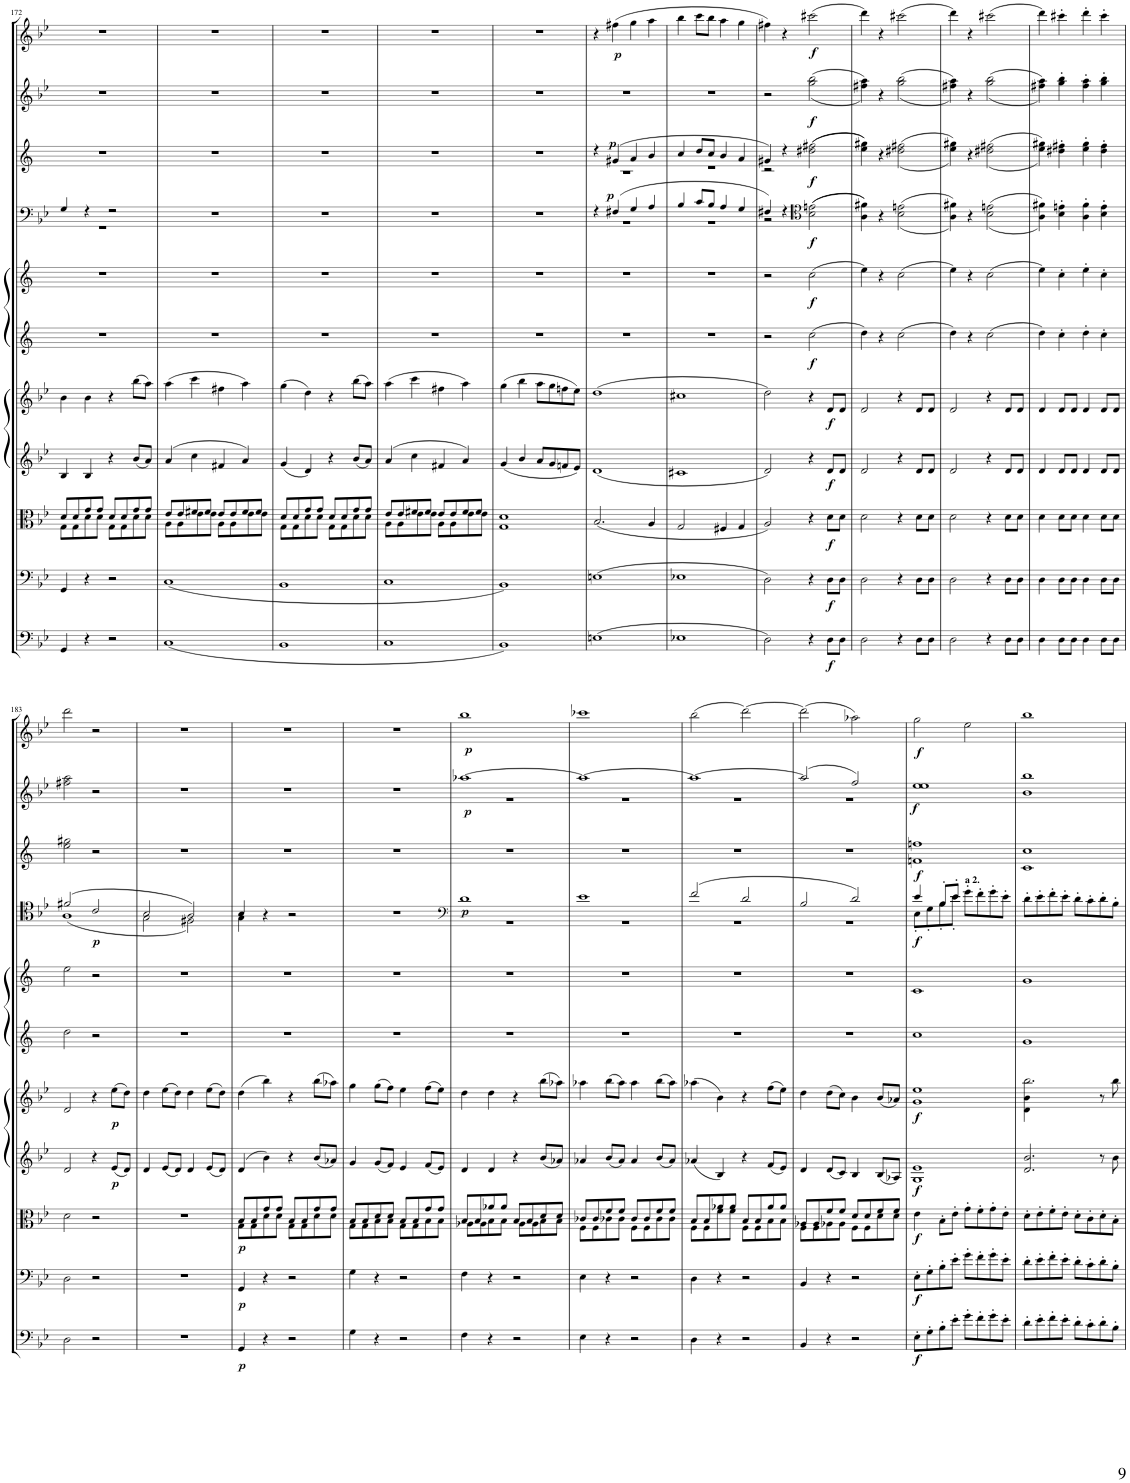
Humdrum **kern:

**kern	**dynam	**kern	**dynam	**kern	**dynam	**kern	**dynam	**kern	**dynam	**kern	**dynam	**kern	**dynam	**kern	**dynam	**kern	**dynam	**kern	**dynam	**kern	**dynam
*part11	*part11	*part10	*part10	*part9	*part9	*part8	*part8	*part7	*part7	*part6	*part6	*part5	*part5	*part4	*part4	*part3	*part3	*part2	*part2	*part1	*part1
*staff11	*staff11	*staff10	*staff10	*staff9	*staff9	*staff8	*staff8	*staff7	*staff7	*staff6	*staff6	*staff5	*staff5	*staff4	*staff4	*staff3	*staff3	*staff2	*staff2	*staff1	*staff1
*I"Contrabasso.	*	*I"Violoncello.	*	*I"Viola.	*	*I"Violino II.	*	*I"Violino I.	*	*I"Corno in G.	*	*I"Corno in B.	*	*I"Fagotti.	*	*I"Clarinetti in B.	*	*I"Oboi.	*	*I"Flauto.	*
*	*	*	*	*	*	*	*	*	*	*	*	*	*	*	*	*I'Cl	*	*I'Ob	*	*I'Fl	*
!!LO:PB:g=z
*clefF4	*	*clefF4	*	*clefC3	*	*clefG2	*	*clefG2	*	*clefG2	*	*clefG2	*	*clefF4	*	*clefG2	*	*clefG2	*	*clefG2	*
*Trd7c12	*	*	*	*	*	*	*	*	*	*Trd3c5	*	*Trd1c2	*	*	*	*Trd1c2	*	*	*	*	*
*k[b-e-]	*	*k[b-e-]	*	*k[b-e-]	*	*k[b-e-]	*	*k[b-e-]	*	*k[b-e-a-]	*	*k[]	*	*k[b-e-]	*	*k[]	*	*k[b-e-]	*	*k[b-e-]	*
*M2/2	*	*M2/2	*	*M2/2	*	*M2/2	*	*M2/2	*	*M2/2	*	*M2/2	*	*M2/2	*	*M2/2	*	*M2/2	*	*M2/2	*
*met(c|)	*	*met(c|)	*	*met(c|)	*	*met(c|)	*	*met(c|)	*	*met(c|)	*	*met(c|)	*	*met(c|)	*	*met(c|)	*	*met(c|)	*	*met(c|)	*
=172	=172	=172	=172	=172	=172	=172	=172	=172	=172	=172	=172	=172	=172	=172	=172	=172	=172	=172	=172	=172	=172
*	*	*	*	*^	*	*	*	*	*	*	*	*	*	*^	*	*	*	*	*	*	*
4GG/	.	4GG/	.	8d'/L	8G'\L	.	4B-'~/	.	4b-'~\	.	1r	.	1r	.	4G/	1r	.	1r	.	1r	.	1r	.
.	.	.	.	8d'/	8G'\	.	.	.	.	.	.	.	.	.	.	.	.	.	.	.	.	.	.
4r	.	4r	.	8g'/	8d'\	.	4B-/	.	4b-\	.	.	.	.	.	4r	.	.	.	.	.	.	.	.
.	.	.	.	8g'/J	8d'\J	.	.	.	.	.	.	.	.	.	.	.	.	.	.	.	.	.	.
2r	.	2r	.	8d'/L	8G'\L	.	4r	.	4r	.	.	.	.	.	2r	.	.	.	.	.	.	.	.
.	.	.	.	8d'/	8G'\	.	.	.	.	.	.	.	.	.	.	.	.	.	.	.	.	.	.
.	.	.	.	8g'/	8d'\	.	(8b-/L	.	(8bb-\L	.	.	.	.	.	.	.	.	.	.	.	.	.	.
.	.	.	.	8g'/J	8d'\J	.	8a/J)	.	8aa\J)	.	.	.	.	.	.	.	.	.	.	.	.	.	.
*	*	*	*	*	*	*	*	*	*	*	*	*	*	*	*v	*v	*	*	*	*	*	*	*
=173	=173	=173	=173	=173	=173	=173	=173	=173	=173	=173	=173	=173	=173	=173	=173	=173	=173	=173	=173	=173	=173	=173
(<1C	.	(<1C	.	8e-'/L	8A'\L	.	(4a/	.	(4aa\	.	1r	.	1r	.	1r	.	1r	.	1r	.	1r	.
.	.	.	.	8e-'/	8A'\	.	.	.	.	.	.	.	.	.	.	.	.	.	.	.	.	.
.	.	.	.	8f#X'/	8e-'\	.	4cc\	.	4ccc\	.	.	.	.	.	.	.	.	.	.	.	.	.
.	.	.	.	8f#'/J	8e-'\J	.	.	.	.	.	.	.	.	.	.	.	.	.	.	.	.	.
.	.	.	.	8e-'/L	8A'\L	.	4f#X/	.	4ff#X\	.	.	.	.	.	.	.	.	.	.	.	.	.
.	.	.	.	8e-'/	8A'\	.	.	.	.	.	.	.	.	.	.	.	.	.	.	.	.	.
.	.	.	.	8f#'/	8e-'\	.	4a/)	.	4aa\)	.	.	.	.	.	.	.	.	.	.	.	.	.
.	.	.	.	8f#'/J	8e-'\J	.	.	.	.	.	.	.	.	.	.	.	.	.	.	.	.	.
=174	=174	=174	=174	=174	=174	=174	=174	=174	=174	=174	=174	=174	=174	=174	=174	=174	=174	=174	=174	=174	=174	=174
1BB-	.	1BB-	.	8d'/L	8G'\L	.	(4g/	.	(4gg\	.	1r	.	1r	.	1r	.	1r	.	1r	.	1r	.
.	.	.	.	8d'/	8G'\	.	.	.	.	.	.	.	.	.	.	.	.	.	.	.	.	.
.	.	.	.	8g'/	8d'\	.	4d/)	.	4dd\)	.	.	.	.	.	.	.	.	.	.	.	.	.
.	.	.	.	8g'/J	8d'\J	.	.	.	.	.	.	.	.	.	.	.	.	.	.	.	.	.
.	.	.	.	8d'/L	8G'\L	.	4r	.	4r	.	.	.	.	.	.	.	.	.	.	.	.	.
.	.	.	.	8d'/	8G'\	.	.	.	.	.	.	.	.	.	.	.	.	.	.	.	.	.
.	.	.	.	8g'/	8d'\	.	(8b-/L	.	(8bb-\L	.	.	.	.	.	.	.	.	.	.	.	.	.
.	.	.	.	8g'/J	8d'\J	.	8a/J)	.	8aa\J)	.	.	.	.	.	.	.	.	.	.	.	.	.
=175	=175	=175	=175	=175	=175	=175	=175	=175	=175	=175	=175	=175	=175	=175	=175	=175	=175	=175	=175	=175	=175	=175
1C	.	1C	.	8e-'/L	8A'\L	.	(4a/	.	(4aa\	.	1r	.	1r	.	1r	.	1r	.	1r	.	1r	.
.	.	.	.	8e-'/	8A'\	.	.	.	.	.	.	.	.	.	.	.	.	.	.	.	.	.
.	.	.	.	8f#X'/	8e-'\	.	4cc\	.	4ccc\	.	.	.	.	.	.	.	.	.	.	.	.	.
.	.	.	.	8f#'/J	8e-'\J	.	.	.	.	.	.	.	.	.	.	.	.	.	.	.	.	.
.	.	.	.	8e-'/L	8A'\L	.	4f#X/	.	4ff#X\	.	.	.	.	.	.	.	.	.	.	.	.	.
.	.	.	.	8e-'/	8A'\	.	.	.	.	.	.	.	.	.	.	.	.	.	.	.	.	.
.	.	.	.	8f#'/	8e-'\	.	4a/)	.	4aa\)	.	.	.	.	.	.	.	.	.	.	.	.	.
.	.	.	.	8f#'/J	8e-'\J	.	.	.	.	.	.	.	.	.	.	.	.	.	.	.	.	.
*	*	*	*	*v	*v	*	*	*	*	*	*	*	*	*	*	*	*	*	*	*	*	*
=176	=176	=176	=176	=176	=176	=176	=176	=176	=176	=176	=176	=176	=176	=176	=176	=176	=176	=176	=176	=176	=176
1BB-)	.	1BB-)	.	1G 1d	.	(<4g/	.	(4gg\	.	1r	.	1r	.	1r	.	1r	.	1r	.	1r	.
.	.	.	.	.	.	4b-/	.	4bb-\	.	.	.	.	.	.	.	.	.	.	.	.	.
.	.	.	.	.	.	8a/L	.	8aa\L	.	.	.	.	.	.	.	.	.	.	.	.	.
.	.	.	.	.	.	8g/	.	8gg\	.	.	.	.	.	.	.	.	.	.	.	.	.
.	.	.	.	.	.	8fn/	.	8ffn\	.	.	.	.	.	.	.	.	.	.	.	.	.
.	.	.	.	.	.	8e-/J)	.	8ee-\J)	.	.	.	.	.	.	.	.	.	.	.	.	.
=177	=177	=177	=177	=177	=177	=177	=177	=177	=177	=177	=177	=177	=177	=177	=177	=177	=177	=177	=177	=177	=177
*	*	*	*	*	*	*	*	*	*	*	*	*	*	*^	*	*^	*	*	*	*	*
(1En	.	(1En	.	(<2.B-/	.	(<1d	.	(1dd	.	1r	.	1r	.	4r	1r	.	4r	1r	.	1r	.	4r	.
!	!	!	!	!	!	!	!	!	!	!	!	!	!	!	!	!LO:DY:a	!	!	!LO:DY:a	!	!	!	!LO:DY:b
.	.	.	.	.	.	.	.	.	.	.	.	.	.	(4F#X/	.	p	(4g#X/	.	p	.	.	(4ff#X\	p
.	.	.	.	.	.	.	.	.	.	.	.	.	.	4G/	.	.	4a/	.	.	.	.	4gg\	.
.	.	.	.	4A/	.	.	.	.	.	.	.	.	.	4A/	.	.	4b/	.	.	.	.	4aa\	.
=178	=178	=178	=178	=178	=178	=178	=178	=178	=178	=178	=178	=178	=178	=178	=178	=178	=178	=178	=178	=178	=178	=178	=178
1E-X	.	1E-X	.	2G/	.	1c#X	.	1cc#X	.	1r	.	1r	.	4B-/	1r	.	4cc/	1r	.	1r	.	4bb-\	.
.	.	.	.	.	.	.	.	.	.	.	.	.	.	8c/L	.	.	8dd/L	.	.	.	.	8ccc\L	.
.	.	.	.	.	.	.	.	.	.	.	.	.	.	8B-/J	.	.	8cc/J	.	.	.	.	8bb-\J	.
.	.	.	.	4F#X/	.	.	.	.	.	.	.	.	.	4A/	.	.	4b/	.	.	.	.	4aa\	.
.	.	.	.	4G/	.	.	.	.	.	.	.	.	.	4G/	.	.	4a/	.	.	.	.	4gg\	.
=179	=179	=179	=179	=179	=179	=179	=179	=179	=179	=179	=179	=179	=179	=179	=179	=179	=179	=179	=179	=179	=179	=179	=179
2D\)	.	2D\)	.	2A/)	.	2d/)	.	2dd\)	.	2r	.	2r	.	4F#X/)	2r	.	4g#X/)	2r	.	2r	.	4ff#X\)	.
.	.	.	.	.	.	.	.	.	.	.	.	.	.	4r	.	.	4r	.	.	.	.	4r	.
*	*	*	*	*	*	*	*	*	*	*	*	*	*	*clefC4	*	*	*	*	*	*	*	*	*
!	!	!	!	!	!	!	!	!	!	!	!LO:DY:b	!	!LO:DY:b	!	!	!LO:DY:b	!	!	!LO:DY:b	!	!LO:DY:b	!	!LO:DY:b
4r	.	4r	.	4r	.	4r	.	4r	.	(2cc\	f	(2cc\	f	((>2B-\ 2en\	2ryy	f	(>(2dd#X\ 2ff#X\	2ryy	f	(<(>2gg\ 2bb-\	f	(2ccc#X\	f
!	!LO:DY:b	!	!LO:DY:b	!	!LO:DY:b	!	!LO:DY:b	!	!LO:DY:b	!	!	!	!	!	!	!	!	!	!	!	!	!	!
8D\L	f	8D\L	f	8d\L	f	8d/L	f	8d/L	f	.	.	.	.	.	.	.	.	.	.	.	.	.	.
8D\J	.	8D\J	.	8d\J	.	8d/J	.	8d/J	.	.	.	.	.	.	.	.	.	.	.	.	.	.	.
*	*	*	*	*	*	*	*	*	*	*	*	*	*	*v	*v	*	*	*	*	*	*	*	*
*	*	*	*	*	*	*	*	*	*	*	*	*	*	*	*	*v	*v	*	*	*	*	*
=180	=180	=180	=180	=180	=180	=180	=180	=180	=180	=180	=180	=180	=180	=180	=180	=180	=180	=180	=180	=180	=180
2D'\	.	2D'\	.	2d'\	.	2d'/	.	2d'/	.	4dd\)	.	4ee\)	.	4A\ 4f#X\))	.	4ee\ 4gg#X\))	.	4ff#X\ 4aa\))	.	4ddd\)	.
.	.	.	.	.	.	.	.	.	.	4r	.	4r	.	4r	.	4r	.	4r	.	4r	.
4r	.	4r	.	4r	.	4r	.	4r	.	(2cc\	.	(2cc\	.	((<2B-\ 2en\	.	(<(2dd#X\ 2ff#X\	.	(<(>2gg\ 2bb-\	.	(2ccc#X\	.
8D\L	.	8D\L	.	8d\L	.	8d/L	.	8d/L	.	.	.	.	.	.	.	.	.	.	.	.	.
8D\J	.	8D\J	.	8d\J	.	8d/J	.	8d/J	.	.	.	.	.	.	.	.	.	.	.	.	.
=181	=181	=181	=181	=181	=181	=181	=181	=181	=181	=181	=181	=181	=181	=181	=181	=181	=181	=181	=181	=181	=181
2D'\	.	2D'\	.	2d'\	.	2d'/	.	2d'/	.	4dd\)	.	4ee\)	.	4A\ 4f#X\))	.	4ee\ 4gg#X\))	.	4ff#X\ 4aa\))	.	4ddd\)	.
.	.	.	.	.	.	.	.	.	.	4r	.	4r	.	4r	.	4r	.	4r	.	4r	.
4r	.	4r	.	4r	.	4r	.	4r	.	(2cc\	.	(2cc\	.	((<2B-\ 2en\	.	(<(2dd#X\ 2ff#X\	.	(<(>2gg\ 2bb-\	.	(2ccc#X\	.
8D\L	.	8D\L	.	8d\L	.	8d/L	.	8d/L	.	.	.	.	.	.	.	.	.	.	.	.	.
8D\J	.	8D\J	.	8d\J	.	8d/J	.	8d/J	.	.	.	.	.	.	.	.	.	.	.	.	.
=182	=182	=182	=182	=182	=182	=182	=182	=182	=182	=182	=182	=182	=182	=182	=182	=182	=182	=182	=182	=182	=182
4D'~\	.	4D'~\	.	4d'~\	.	4d'~/	.	4d'~/	.	4dd'<\)	.	4ee'<\)	.	4A\'< 4f#X\'<))	.	4ee\'< 4gg#X\'<))	.	4ff#X\'< 4aa\'<))	.	4ddd'<\)	.
8D\L	.	8D\L	.	8d\L	.	8d/L	.	8d/L	.	4cc'\	.	4cc'\	.	4B-\' 4en\'	.	4dd#X\' 4ff#X\'	.	4gg\' 4bb-\'	.	4ccc#X'\	.
8D\J	.	8D\J	.	8d\J	.	8d/J	.	8d/J	.	.	.	.	.	.	.	.	.	.	.	.	.
4D'~\	.	4D'~\	.	4d'~\	.	4d'~/	.	4d'~/	.	4dd'\	.	4ee'\	.	4A\' 4f#\'	.	4ee\' 4gg#\'	.	4ff#\' 4aa\'	.	4ddd'\	.
8D\L	.	8D\L	.	8d\L	.	8d/L	.	8d/L	.	4cc'\	.	4cc'\	.	4B-\' 4e\'	.	4dd#\' 4ff#\'	.	4gg\' 4bb-\'	.	4ccc#'\	.
8D\J	.	8D\J	.	8d\J	.	8d/J	.	8d/J	.	.	.	.	.	.	.	.	.	.	.	.	.
!!LO:LB:g=z
=183	=183	=183	=183	=183	=183	=183	=183	=183	=183	=183	=183	=183	=183	=183	=183	=183	=183	=183	=183	=183	=183
*	*	*	*	*	*	*	*	*	*	*	*	*	*	*^	*	*	*	*	*	*	*
2D\	.	2D\	.	2d\	.	2d/	.	2d/	.	2dd\	.	2ee\	.	(2f#X/	(1A	.	2ee\ 2gg#X\	.	2ff#X\ 2aa\	.	2ddd\	.
!	!	!	!	!	!	!	!	!	!	!	!	!	!	!	!	!LO:DY:b	!	!	!	!	!	!
2r	.	2r	.	2r	.	4r	.	4r	.	2r	.	2r	.	2c/	.	p	2r	.	2r	.	2r	.
!	!	!	!	!	!	!	!LO:DY:b	!	!LO:DY:b	!	!	!	!	!	!	!	!	!	!	!	!	!
.	.	.	.	.	.	(8e-/L	p	(8ee-\L	p	.	.	.	.	.	.	.	.	.	.	.	.	.
.	.	.	.	.	.	8d/J)	.	8dd\J)	.	.	.	.	.	.	.	.	.	.	.	.	.	.
=184	=184	=184	=184	=184	=184	=184	=184	=184	=184	=184	=184	=184	=184	=184	=184	=184	=184	=184	=184	=184	=184	=184
1r	.	1r	.	1r	.	4d'~/	.	4dd'~\	.	1r	.	1r	.	2B-/	2G\	.	1r	.	1r	.	1r	.
.	.	.	.	.	.	(8e-/L	.	(8ee-\L	.	.	.	.	.	.	.	.	.	.	.	.	.	.
.	.	.	.	.	.	8d/J)	.	8dd\J)	.	.	.	.	.	.	.	.	.	.	.	.	.	.
.	.	.	.	.	.	4d'~/	.	4dd'~\	.	.	.	.	.	2A/)	2F#X\)	.	.	.	.	.	.	.
.	.	.	.	.	.	(8e-/L	.	(8ee-\L	.	.	.	.	.	.	.	.	.	.	.	.	.	.
.	.	.	.	.	.	8d/J)	.	8dd\J)	.	.	.	.	.	.	.	.	.	.	.	.	.	.
=185	=185	=185	=185	=185	=185	=185	=185	=185	=185	=185	=185	=185	=185	=185	=185	=185	=185	=185	=185	=185	=185	=185
*	*	*	*	*^	*	*	*	*	*	*	*	*	*	*	*	*	*	*	*	*	*	*
!	!LO:DY:b	!	!LO:DY:b	!	!	!LO:DY:b	!	!	!	!	!	!	!	!	!	!	!	!	!	!	!	!	!
4GG/	p	4GG/	p	8B-'/L	8G'\L	p	(4d/	.	(4dd\	.	1r	.	1r	.	4B-/	4G\	.	1r	.	1r	.	1r	.
.	.	.	.	8B-'/	8G'\	.	.	.	.	.	.	.	.	.	.	.	.	.	.	.	.	.	.
4r	.	4r	.	8g'/	8d'\	.	4b-\)	.	4bb-\)	.	.	.	.	.	4r	2.ryy	.	.	.	.	.	.	.
.	.	.	.	8g'/J	8d'\J	.	.	.	.	.	.	.	.	.	.	.	.	.	.	.	.	.	.
2r	.	2r	.	8B-'/L	8G'\L	.	4r	.	4r	.	.	.	.	.	2r	.	.	.	.	.	.	.	.
.	.	.	.	8B-'/	8G'\	.	.	.	.	.	.	.	.	.	.	.	.	.	.	.	.	.	.
.	.	.	.	8g'/	8d'\	.	(8b-/L	.	(8bb-\L	.	.	.	.	.	.	.	.	.	.	.	.	.	.
.	.	.	.	8g'/J	8d'\J	.	8a-X/J)	.	8aa-X\J)	.	.	.	.	.	.	.	.	.	.	.	.	.	.
*	*	*	*	*	*	*	*	*	*	*	*	*	*	*	*v	*v	*	*	*	*	*	*	*
=186	=186	=186	=186	=186	=186	=186	=186	=186	=186	=186	=186	=186	=186	=186	=186	=186	=186	=186	=186	=186	=186	=186
4G\	.	4G\	.	8B-'/L	8G\L	.	4g'~/	.	4gg'~\	.	1r	.	1r	.	1r	.	1r	.	1r	.	1r	.
.	.	.	.	8B-'/	8G\	.	.	.	.	.	.	.	.	.	.	.	.	.	.	.	.	.
4r	.	4r	.	8d'/	8B-\	.	(8g/L	.	(8gg\L	.	.	.	.	.	.	.	.	.	.	.	.	.
.	.	.	.	8d'/J	8B-\J	.	8f/J)	.	8ff\J)	.	.	.	.	.	.	.	.	.	.	.	.	.
2r	.	2r	.	8B-'/L	8G'\L	.	4e-'~/	.	4ee-'~\	.	.	.	.	.	.	.	.	.	.	.	.	.
.	.	.	.	8B-'/	8G'\	.	.	.	.	.	.	.	.	.	.	.	.	.	.	.	.	.
.	.	.	.	8g'/	8B-'\	.	(8f/L	.	(8ff\L	.	.	.	.	.	.	.	.	.	.	.	.	.
.	.	.	.	8g'/J	8B-'\J	.	8e-/J)	.	8ee-\J)	.	.	.	.	.	.	.	.	.	.	.	.	.
=187	=187	=187	=187	=187	=187	=187	=187	=187	=187	=187	=187	=187	=187	=187	=187	=187	=187	=187	=187	=187	=187	=187
*	*	*	*	*	*	*	*	*	*	*	*	*	*	*	*clefF4	*	*	*	*	*	*	*
*	*	*	*	*	*	*	*	*	*	*	*	*	*	*	*^	*	*	*	*^	*	*	*
!	!	!	!	!	!	!	!	!	!	!	!	!	!	!	!	!	!LO:DY:a	!	!	!	!	!LO:DY:b	!	!LO:DY:b
4F\	.	4F\	.	8B-'/L	8A-X'\L	.	4d'~/	.	4dd'~\	.	1r	.	1r	.	1d	1r	p	1r	.	[1aa-X	1r	p	1bb-	p
.	.	.	.	8B-'/	8A-'\	.	.	.	.	.	.	.	.	.	.	.	.	.	.	.	.	.	.	.
4r	.	4r	.	8a-X'/	8B-'\	.	4d/	.	4dd\	.	.	.	.	.	.	.	.	.	.	.	.	.	.	.
.	.	.	.	8a-'/J	8B-'\J	.	.	.	.	.	.	.	.	.	.	.	.	.	.	.	.	.	.	.
2r	.	2r	.	8B-'/L	8A-'\L	.	4r	.	4r	.	.	.	.	.	.	.	.	.	.	.	.	.	.	.
.	.	.	.	8B-'/	8A-'\	.	.	.	.	.	.	.	.	.	.	.	.	.	.	.	.	.	.	.
.	.	.	.	8d'/	8B-'\	.	(8b-/L	.	(8bb-\L	.	.	.	.	.	.	.	.	.	.	.	.	.	.	.
.	.	.	.	8d'/J	8B-'\J	.	8a-X/J)	.	8aa-X\J)	.	.	.	.	.	.	.	.	.	.	.	.	.	.	.
=188	=188	=188	=188	=188	=188	=188	=188	=188	=188	=188	=188	=188	=188	=188	=188	=188	=188	=188	=188	=188	=188	=188	=188	=188
4E-\	.	4E-\	.	8c-X'/L	8F'\L	.	4a-X'~/	.	4aa-X'~\	.	1r	.	1r	.	1e-	1r	.	1r	.	1aa-_	1r	.	1ccc-X	.
.	.	.	.	8c-'/	8F'\	.	.	.	.	.	.	.	.	.	.	.	.	.	.	.	.	.	.	.
4r	.	4r	.	8f'/	8c-X'\	.	(8b-/L	.	(8bb-\L	.	.	.	.	.	.	.	.	.	.	.	.	.	.	.
.	.	.	.	8f'/J	8c-'\J	.	8a-/J)	.	8aa-\J)	.	.	.	.	.	.	.	.	.	.	.	.	.	.	.
2r	.	2r	.	8c-'/L	8F'\L	.	4a-'~/	.	4aa-'~\	.	.	.	.	.	.	.	.	.	.	.	.	.	.	.
.	.	.	.	8c-'/	8F'\	.	.	.	.	.	.	.	.	.	.	.	.	.	.	.	.	.	.	.
.	.	.	.	8f'/	8c-'\	.	(8b-/L	.	(8bb-\L	.	.	.	.	.	.	.	.	.	.	.	.	.	.	.
.	.	.	.	8f'/J	8c-'\J	.	8a-/J)	.	8aa-\J)	.	.	.	.	.	.	.	.	.	.	.	.	.	.	.
=189	=189	=189	=189	=189	=189	=189	=189	=189	=189	=189	=189	=189	=189	=189	=189	=189	=189	=189	=189	=189	=189	=189	=189	=189
4D\	.	4D\	.	8B-'/L	8F'\L	.	(4a-X/	.	(4aa-X\	.	1r	.	1r	.	(2f/	1r	.	1r	.	1aa-_	1r	.	(2bb-\	.
.	.	.	.	8B-'/	8F'\	.	.	.	.	.	.	.	.	.	.	.	.	.	.	.	.	.	.	.
4r	.	4r	.	8a-X'/	8f'\	.	4B-/)	.	4b-\)	.	.	.	.	.	.	.	.	.	.	.	.	.	.	.
.	.	.	.	8a-'/J	8f'\J	.	.	.	.	.	.	.	.	.	.	.	.	.	.	.	.	.	.	.
2r	.	2r	.	8B-'/L	8F'\L	.	4r	.	4r	.	.	.	.	.	2d/	.	.	.	.	.	.	.	[2ddd\)	.
.	.	.	.	8B-'/	8F'\	.	.	.	.	.	.	.	.	.	.	.	.	.	.	.	.	.	.	.
.	.	.	.	8a-'/	8B-'\	.	(8f/L	.	(8ff\L	.	.	.	.	.	.	.	.	.	.	.	.	.	.	.
.	.	.	.	8a-'/J	8B-'\J	.	8e-/J)	.	8ee-\J)	.	.	.	.	.	.	.	.	.	.	.	.	.	.	.
=190	=190	=190	=190	=190	=190	=190	=190	=190	=190	=190	=190	=190	=190	=190	=190	=190	=190	=190	=190	=190	=190	=190	=190	=190
4BB-/	.	4BB-/	.	8A-X'/L	8F'\L	.	4d'~/	.	4dd'~\	.	1r	.	1r	.	2B-/	1r	.	1r	.	(2aa-/]	1r	.	(2ddd\]	.
.	.	.	.	8A-'/	8F'\	.	.	.	.	.	.	.	.	.	.	.	.	.	.	.	.	.	.	.
4r	.	4r	.	8f'/	8A-X'\	.	(8d/L	.	(8dd\L	.	.	.	.	.	.	.	.	.	.	.	.	.	.	.
.	.	.	.	8f'/J	8A-'\J	.	8c/J)	.	8cc\J)	.	.	.	.	.	.	.	.	.	.	.	.	.	.	.
2r	.	2r	.	8d'/L	8F'\L	.	4B-'~/	.	4b-'~\	.	.	.	.	.	2d/)	.	.	.	.	2ff/)	.	.	2aa-X\)	.
.	.	.	.	8d'/	8F'\	.	.	.	.	.	.	.	.	.	.	.	.	.	.	.	.	.	.	.
.	.	.	.	8f'/	8d'\	.	(8B-/L	.	(8b-/L	.	.	.	.	.	.	.	.	.	.	.	.	.	.	.
.	.	.	.	8f'/J	8d'\J	.	8A-X/J)	.	8a-X/J)	.	.	.	.	.	.	.	.	.	.	.	.	.	.	.
=191	=191	=191	=191	=191	=191	=191	=191	=191	=191	=191	=191	=191	=191	=191	=191	=191	=191	=191	=191	=191	=191	=191	=191	=191
!	!LO:DY:b	!	!LO:DY:b	!	!	!LO:DY:b	!	!LO:DY:b	!	!LO:DY:b	!	!	!	!	!	!	!LO:DY:b	!	!LO:DY:b	!	!	!LO:DY:b	!	!LO:DY:b
*	*	*	*	*v	*v	*	*	*	*	*	*	*	*	*	*	*	*	*	*	*	*	*	*	*
8E-'\L	f	8E-'\L	f	4e-'\	f	1G 1e-	f	1g 1ee-	f	1cc	.	1c	.	4e-/	8E-'\L	f	1fn 1ffn	f	1ee-	1ee-	f	2gg\	f
8G'\	.	8G'\	.	.	.	.	.	.	.	.	.	.	.	.	8G'\	.	.	.	.	.	.	.	.
8B-'\	.	8B-'\	.	8B-'\L	.	.	.	.	.	.	.	.	.	8B-'/L	8B-'\	.	.	.	.	.	.	.	.
8e-'\J	.	8e-'\J	.	8e-'\J	.	.	.	.	.	.	.	.	.	8e-'/J	8e-'\J	.	.	.	.	.	.	.	.
!	!	!	!	!	!	!	!	!	!	!	!	!	!	!LO:TX:a:B:t=a 2.	!	!	!	!	!	!	!	!	!
8g'\L	.	8g'\L	.	8g'\L	.	.	.	.	.	.	.	.	.	8g'\L	2ryy	.	.	.	.	.	.	2ee-\	.
8f'\	.	8f'\	.	8f'\	.	.	.	.	.	.	.	.	.	8f'\	.	.	.	.	.	.	.	.	.
8g'\	.	8g'\	.	8g'\	.	.	.	.	.	.	.	.	.	8g'\	.	.	.	.	.	.	.	.	.
8e-'\J	.	8e-'\J	.	8e-'\J	.	.	.	.	.	.	.	.	.	8e-'\J	.	.	.	.	.	.	.	.	.
*	*	*	*	*	*	*	*	*	*	*	*	*	*	*v	*v	*	*	*	*v	*v	*	*	*
=192	=192	=192	=192	=192	=192	=192	=192	=192	=192	=192	=192	=192	=192	=192	=192	=192	=192	=192	=192	=192	=192
.	.	.	.	.	.	.	.	8qd 8qb-	.	.	.	.	.	.	.	.	.	.	.	.	.
!	!	!	!	!	!	!	!	!LO:N:n=1:head=solid	!	!	!	!	!	!	!	!	!	!	!	!	!
!	!	!	!	!	!	!	!	!LO:N:n=2:head=solid	!	!	!	!	!	!	!	!	!	!	!	!	!
8d'\L	.	8d'\L	.	8d'\L	.	2.d/ 2.b-/	.	2.d\ 2.b-\ 2.bb-\	.	1g	.	1g	.	8d'\L	.	1c 1cc	.	1b- 1bb-	.	1bb-	.
8e-'\	.	8e-'\	.	8e-'\	.	.	.	.	.	.	.	.	.	8e-'\	.	.	.	.	.	.	.
8f'\	.	8f'\	.	8f'\	.	.	.	.	.	.	.	.	.	8f'\	.	.	.	.	.	.	.
8e-'\J	.	8e-'\J	.	8e-'\J	.	.	.	.	.	.	.	.	.	8e-'\J	.	.	.	.	.	.	.
8d'\L	.	8d'\L	.	8d'\L	.	.	.	.	.	.	.	.	.	8d'\L	.	.	.	.	.	.	.
8c'\	.	8c'\	.	8c'\	.	.	.	.	.	.	.	.	.	8c'\	.	.	.	.	.	.	.
8d'\	.	8d'\	.	8d'\	.	8r	.	8r	.	.	.	.	.	8d'\	.	.	.	.	.	.	.
8B-'\J	.	8B-'\J	.	8B-'\J	.	8b-\	.	8bb-\	.	.	.	.	.	8B-'\J	.	.	.	.	.	.	.
=	=	=	=	=	=	=	=	=	=	=	=	=	=	=	=	=	=	=	=	=	=
*-	*-	*-	*-	*-	*-	*-	*-	*-	*-	*-	*-	*-	*-	*-	*-	*-	*-	*-	*-	*-	*-
